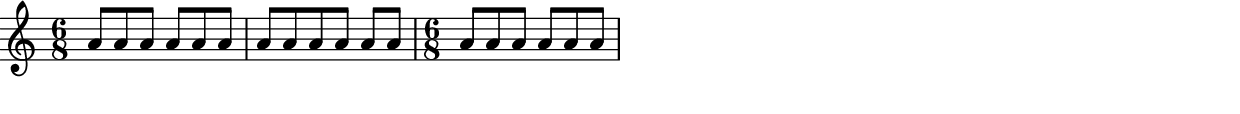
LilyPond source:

%% Generated by lilypond-book
%% Options: [exampleindent=10.16\mm,indent=0\mm,line-width=160\mm,quote]
\include "lilypond-book-preamble.ly"


% ****************************************************************
% Start cut-&-pastable-section
% ****************************************************************

#(ly:set-option 'eps-box-padding 3.000000)



\paper {
  indent = 0\mm
  line-width = 160\mm
  % offset the left padding, also add 1mm as lilypond creates cropped
  % images with a little space on the right
  line-width = #(- line-width (* mm  3.000000) (* mm 1))
  line-width = 160\mm - 2.0 * 10.16\mm
  % offset the left padding, also add 1mm as lilypond creates cropped
  % images with a little space on the right
  line-width = #(- line-width (* mm  3.000000) (* mm 1))
}

\layout {
  
}




% ****************************************************************
% ly snippet:
% ****************************************************************
\sourcefileline 2409
\relative a' {
  \time 6/8
  \repeat unfold 6 { a8 }
  % (4 + 2) にグループ化します
  \set Timing.beatStructure = 4,2
  \repeat unfold 6 { a8 }
  % デフォルトの振る舞いに戻ります
  \time 6/8
  \repeat unfold 6 { a8 }
}



% ****************************************************************
% end ly snippet
% ****************************************************************
